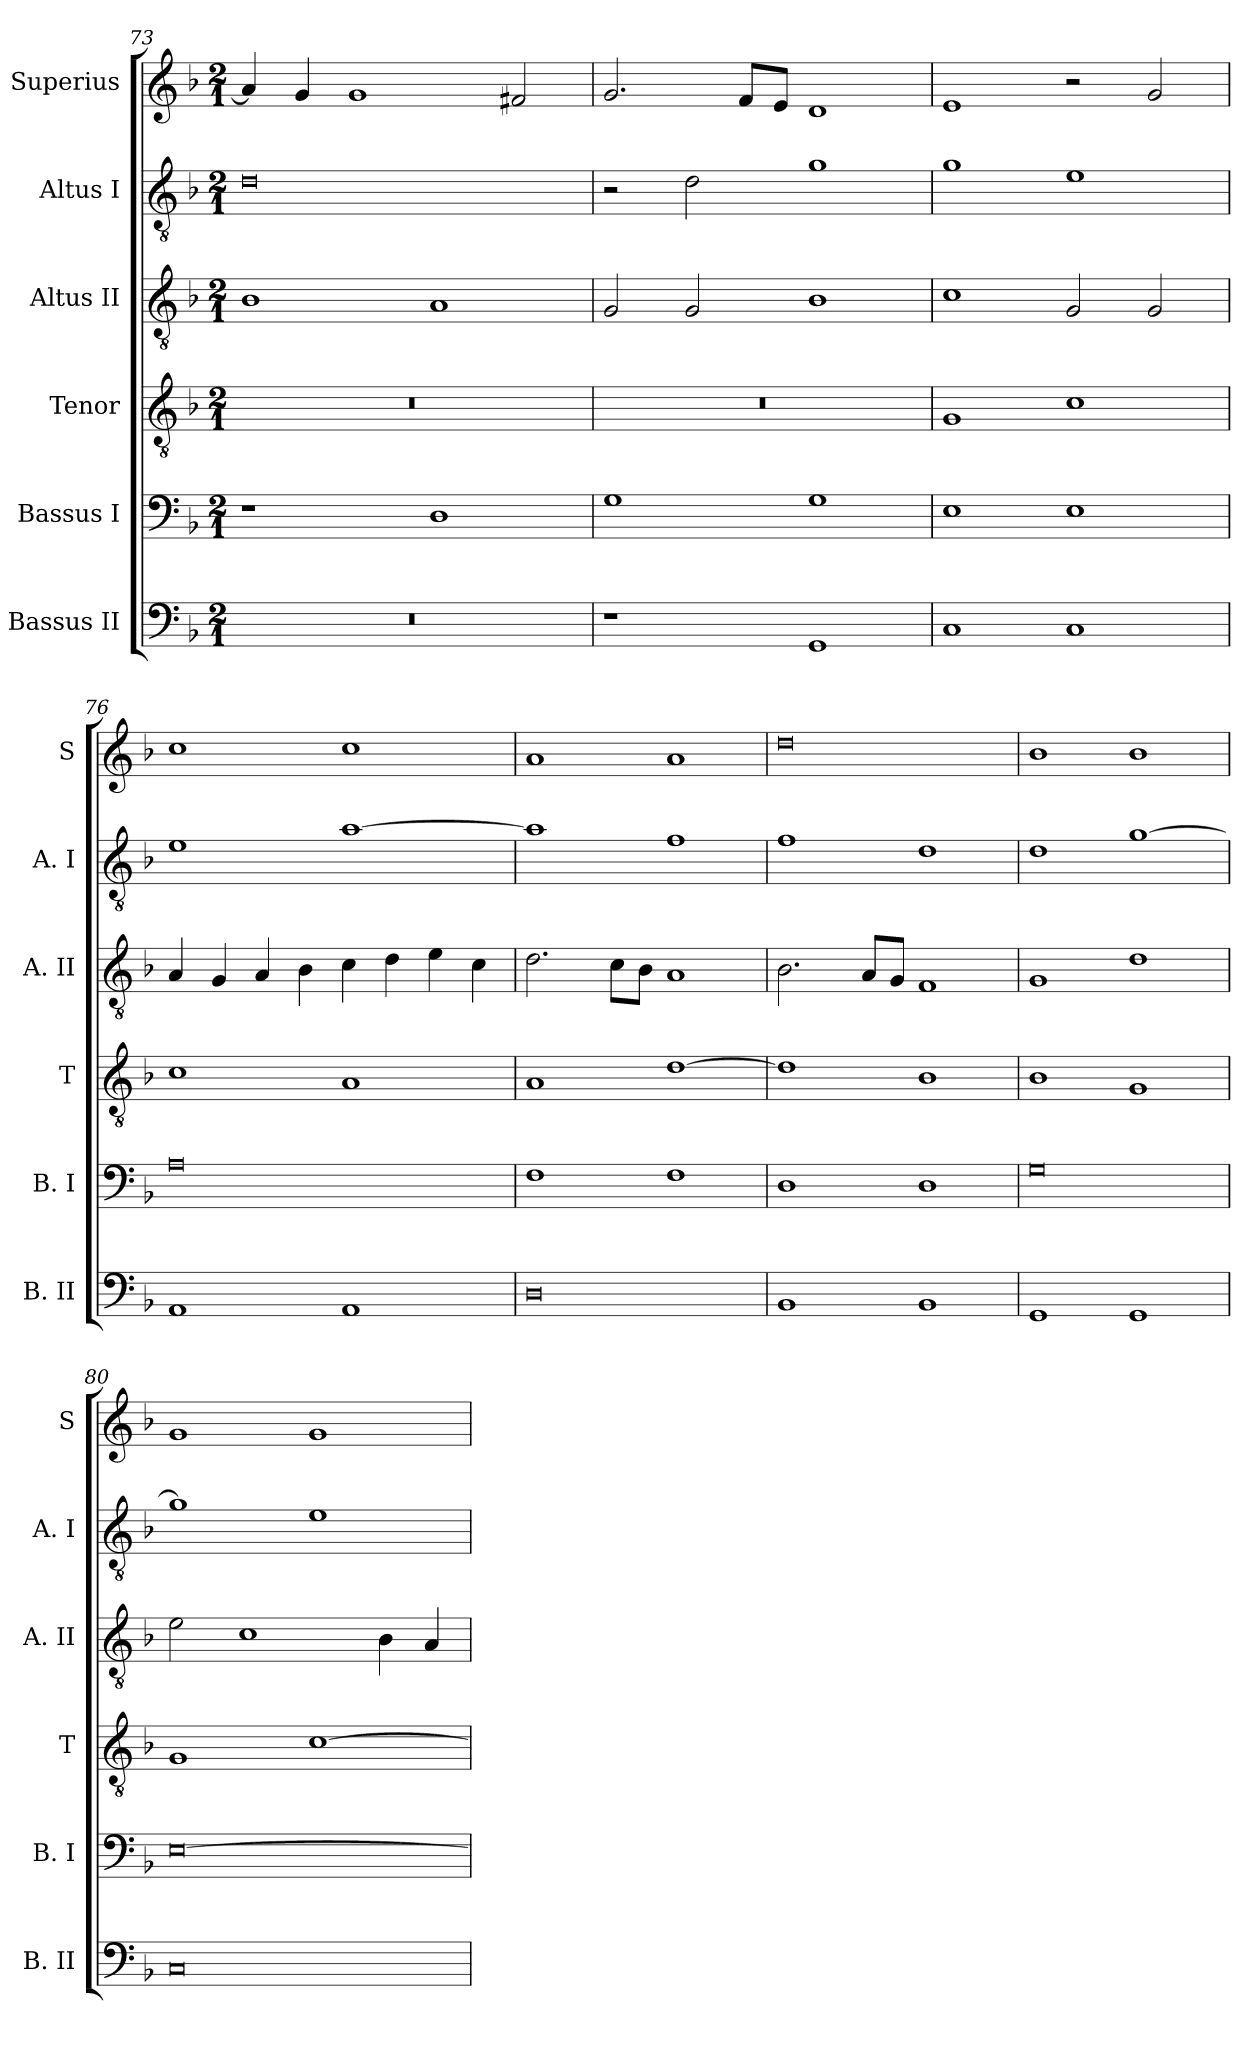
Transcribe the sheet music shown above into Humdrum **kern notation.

**kern	**kern	**kern	**kern	**kern	**kern
*part6	*part5	*part4	*part3	*part2	*part1
*staff6	*staff5	*staff4	*staff3	*staff2	*staff1
*I"Bassus II	*I"Bassus I	*I"Tenor	*I"Altus II	*I"Altus I	*I"Superius
*I'B. II	*I'B. I	*I'T	*I'A. II	*I'A. I	*I'S
*clefF4	*clefF4	*clefGv2	*clefGv2	*clefGv2	*clefG2
*k[b-]	*k[b-]	*k[b-]	*k[b-]	*k[b-]	*k[b-]
*F:	*F:	*F:	*F:	*F:	*F:
*M2/1	*M2/1	*M2/1	*M2/1	*M2/1	*M2/1
=73	=73	=73	=73	=73	=73
0r	1r	0r	1B-	0d	4a]
.	.	.	.	.	4g
.	.	.	.	.	1g
.	1D	.	1A	.	.
.	.	.	.	.	2f#X
=74	=74	=74	=74	=74	=74
1r	1G	0r	2G	2r	2.g
.	.	.	2G	2d	.
.	.	.	.	.	8fL
.	.	.	.	.	8eJ
1GG	1G	.	1B-	1g	1d
=75	=75	=75	=75	=75	=75
1C	1E	1G	1c	1g	1e
1C	1E	1c	2G	1e	2r
.	.	.	2G	.	2g
=76	=76	=76	=76	=76	=76
1AA	0A	1c	4A	1e	1cc
.	.	.	4G	.	.
.	.	.	4A	.	.
.	.	.	4B-	.	.
1AA	.	1A	4c	[1a	1cc
.	.	.	4d	.	.
.	.	.	4e	.	.
.	.	.	4c	.	.
=77	=77	=77	=77	=77	=77
0D	1F	1A	2.d	1a]	1a
.	.	.	8cL	.	.
.	.	.	8B-J	.	.
.	1F	[1d	1A	1f	1a
=78	=78	=78	=78	=78	=78
1BB-	1D	1d]	2.B-	1f	0dd
.	.	.	8AL	.	.
.	.	.	8GJ	.	.
1BB-	1D	1B-	1F	1d	.
=79	=79	=79	=79	=79	=79
1GG	0G	1B-	1G	1d	1b-
1GG	.	1G	1d	[1g	1b-
=80	=80	=80	=80	=80	=80
0C	[0E	1G	2e	1g]	1g
.	.	.	1c	.	.
.	.	[1c	.	1e	1g
.	.	.	4B-	.	.
.	.	.	4A	.	.
=	=	=	=	=	=
*-	*-	*-	*-	*-	*-
